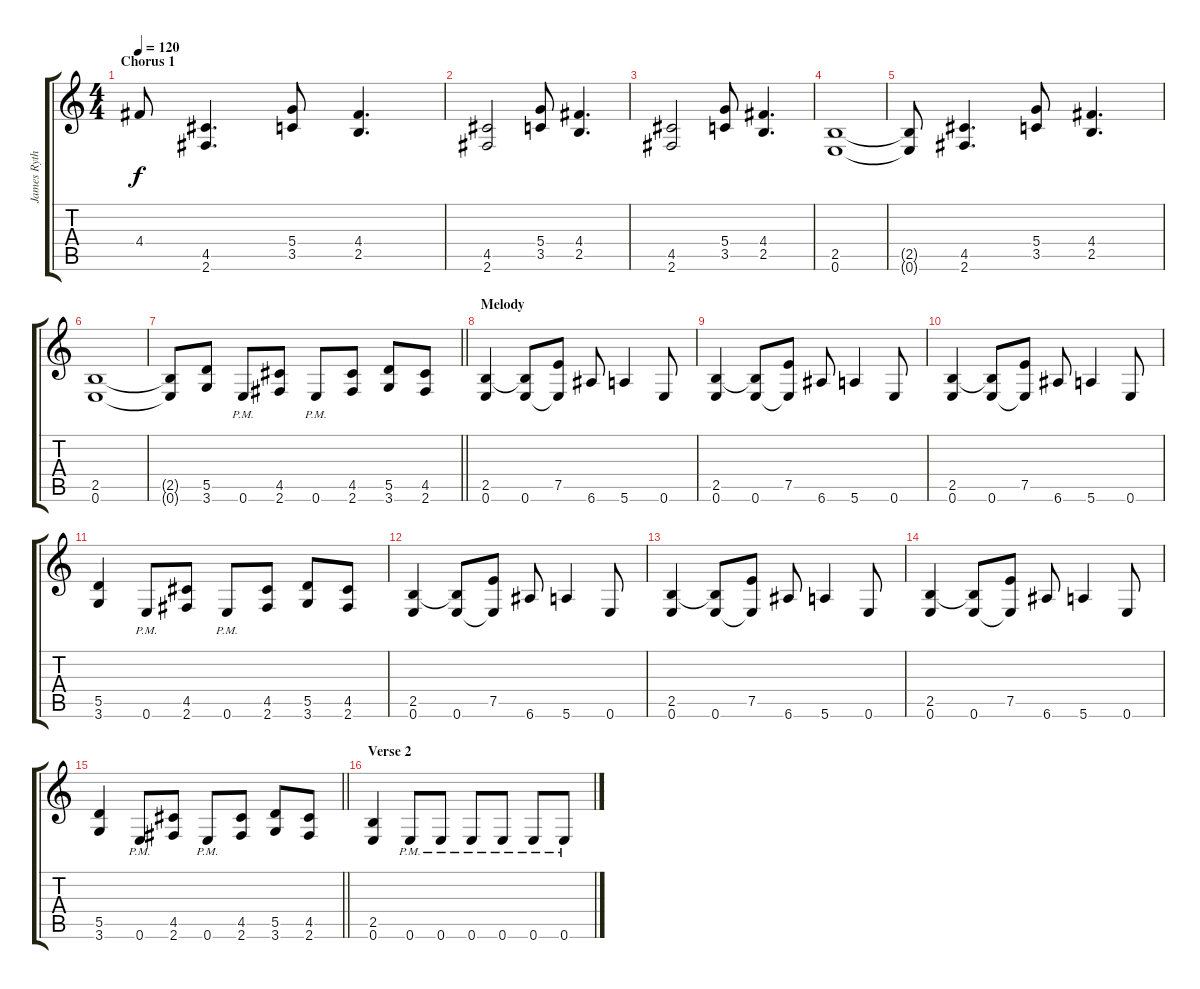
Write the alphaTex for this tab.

\track ("James Rythm 1" "James Ryth") {instrument distortionguitar}
\staff {score tabs}
\tuning (E4 B3 G3 D3 A2 E2) {hide}
\ts (4 4)
\section ("" "Chorus 1")
\tempo 120
\clef g2
\ks c
4.4{t}.8{dy f} (4.5 2.6).4{d} (5.4 3.5).8 (4.4 2.5).4{d} |
(4.5 2.6).2 (5.4 3.5).8 (4.4 2.5).4{d} |
(4.5 2.6).2 (5.4 3.5).8 (4.4 2.5).4{d} |
(2.5 0.6).1 |
(2.5{t} 0.6{t}).8 (4.5 2.6).4{d} (5.4 3.5).8 (4.4 2.5).4{d} |
(2.5 0.6).1 |
\barLineRight lightlight
(2.5{t} 0.6{t}).8 (5.5 3.6).8 0.6{pm}.8 (4.5 2.6).8 0.6{pm}.8 (4.5 2.6).8 (5.5 3.6).8 (4.5 2.6).8 |
\section ("" "Melody")
(2.5 0.6).4 (2.5{t} 0.6).8 (7.5 0.6{t}).8 6.6.8 5.6.4 0.6.8 |
(2.5 0.6).4 (2.5{t} 0.6).8 (7.5 0.6{t}).8 6.6.8 5.6.4 0.6.8 |
(2.5 0.6).4 (2.5{t} 0.6).8 (7.5 0.6{t}).8 6.6.8 5.6.4 0.6.8 |
(5.5 3.6).4 0.6{pm}.8 (4.5 2.6).8 0.6{pm}.8 (4.5 2.6).8 (5.5 3.6).8 (4.5 2.6).8 |
(2.5 0.6).4 (2.5{t} 0.6).8 (7.5 0.6{t}).8 6.6.8 5.6.4 0.6.8 |
(2.5 0.6).4 (2.5{t} 0.6).8 (7.5 0.6{t}).8 6.6.8 5.6.4 0.6.8 |
(2.5 0.6).4 (2.5{t} 0.6).8 (7.5 0.6{t}).8 6.6.8 5.6.4 0.6.8 |
\barLineRight lightlight
(5.5 3.6).4 0.6{pm}.8 (4.5 2.6).8 0.6{pm}.8 (4.5 2.6).8 (5.5 3.6).8 (4.5 2.6).8 |
\section ("" "Verse 2")
(2.5 0.6).4 0.6{pm}.8 0.6{pm}.8 0.6{pm}.8 0.6{pm}.8 0.6{pm}.8 0.6{pm}.8
